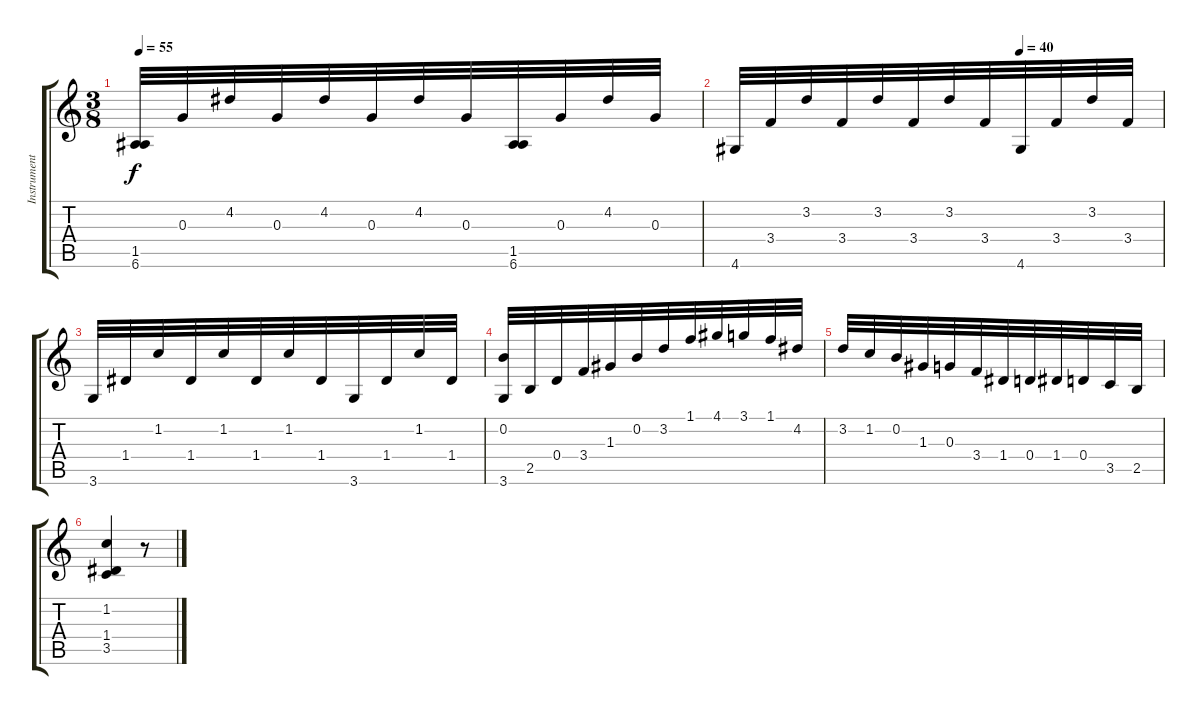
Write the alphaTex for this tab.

\track ("Instrument17" "Instrument") {instrument acousticguitarnylon}
\staff {score tabs}
\tuning (E4 B3 G3 D3 A2 E2) {hide}
\ts (3 8)
\tempo 55
\clef g2
\ks c
(1.5 6.6).32{dy f} 0.3.32 4.2.32 0.3.32 4.2.32 0.3.32 4.2.32 0.3.32 (1.5 6.6).32 0.3.32 4.2.32 0.3.32 |
\tempo (40 0.6666666666666666)
4.6.32 3.4.32 3.2.32 3.4.32 3.2.32 3.4.32 3.2.32 3.4.32 4.6.32 3.4.32 3.2.32 3.4.32 |
3.6.32 1.4.32 1.2.32 1.4.32 1.2.32 1.4.32 1.2.32 1.4.32 3.6.32 1.4.32 1.2.32 1.4.32 |
(0.2 3.6).32 2.5.32 0.4.32 3.4.32 1.3.32 0.2.32 3.2.32 1.1.32 4.1.32 3.1.32 1.1.32 4.2.32 |
3.2.32 1.2.32 0.2.32 1.3.32 0.3.32 3.4.32 1.4.32 0.4.32 1.4.32 0.4.32 3.5.32 2.5.32 |
(1.2 1.4 3.5).4 r.8
